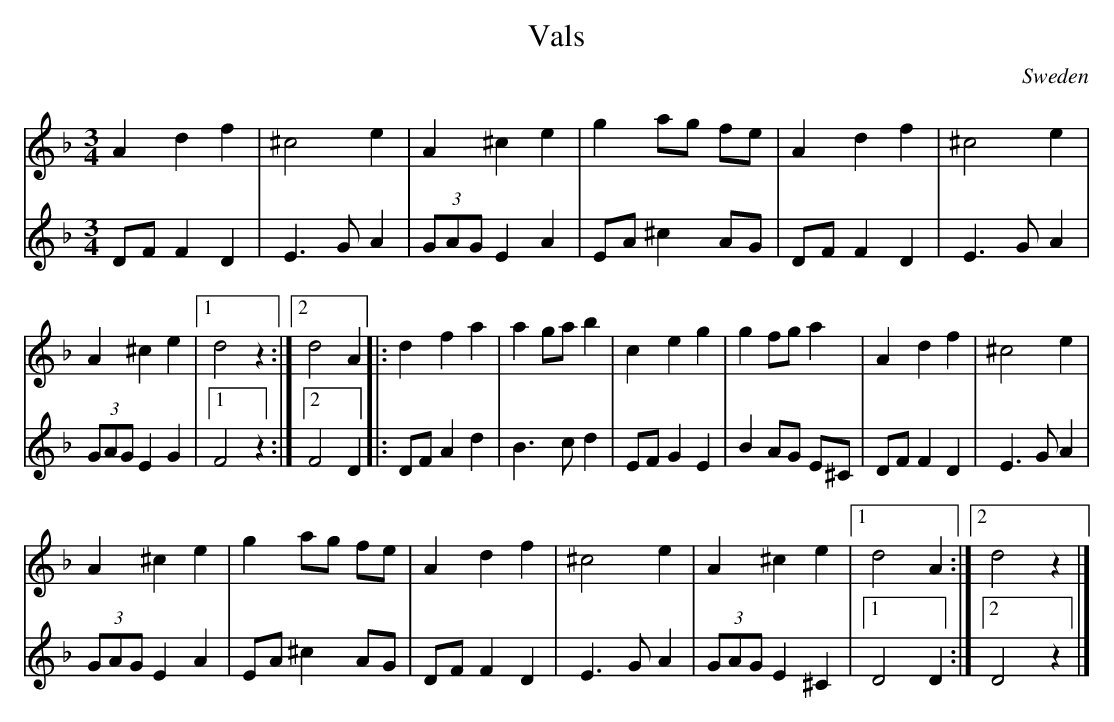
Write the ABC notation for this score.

X:1
T:Vals
M:3/4
O:Sweden
K:D minor
V:1
A2 d2 f2| ^c4 e2| \
A2 ^c2 e2| g2 ag fe|\
A2 d2 f2| ^c4 e2|
A2 ^c2 e2|1 d4z2 :|2 d4A2|:\
d2f2a2| a2gab2|\
c2e2g2| g2fga2| \
A2d2f2| ^c4e2|
A2^c2e2| g2ag fe|\
A2d2f2| ^c4e2|\
A2^c2e2|1 d4A2 :|2 d4z2 |]
V:2
DF F2 D2 | E3G A2 | \
(3GAG E2A2 | EA ^c2 AG |\
DF F2D2 | E3G A2 |
(3GAG E2G2 |1 F4z2 :|2 F4D2 |:\
DFA2d2 | B3cd2 |\
EFG2E2 | B2AG E^C | \
DFF2D2 | E3GA2 |
(3GAG E2A2 | EA^c2AG |\
DFF2D2 | E3GA2 |\
(3GAG E2^C2 |1 D4D2 :|2 D4z2 |]
